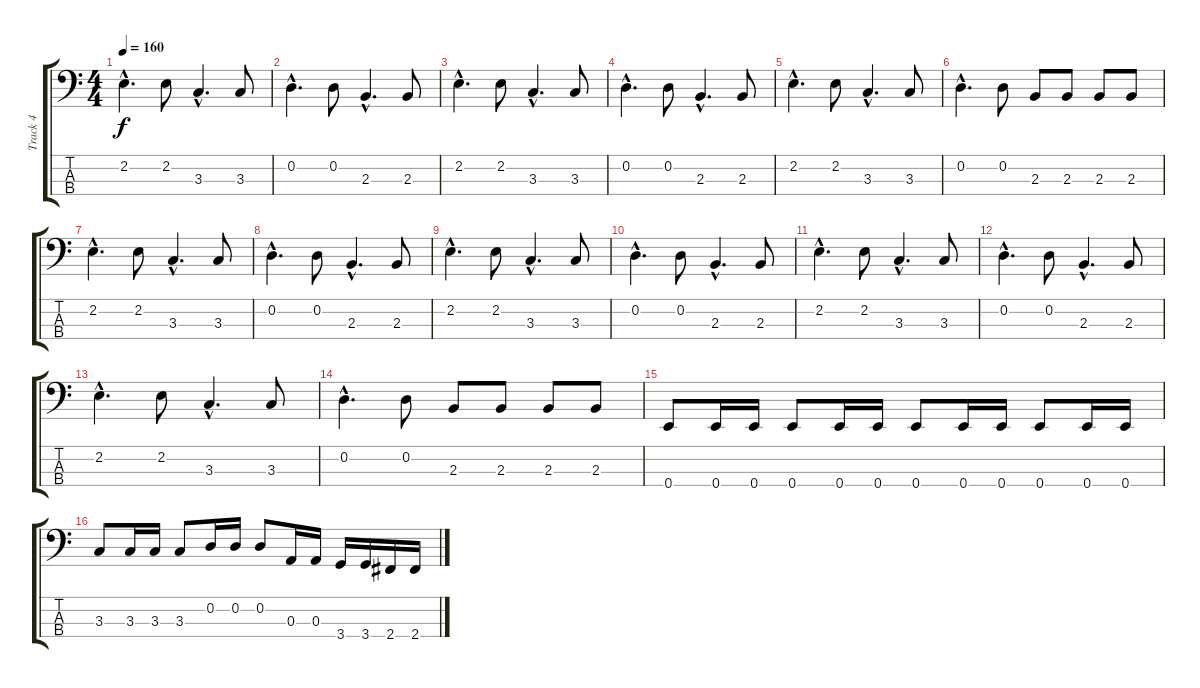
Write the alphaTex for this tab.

\track ("Track 4" "Track 4") {instrument electricbasspick}
\staff {score tabs}
\tuning (G2 D2 A1 E1) {hide}
\ts (4 4)
\tempo 160
\clef f4
\ks c
2.2{hac}.4{d dy f} 2.2.8 3.3{hac}.4{d} 3.3.8 |
0.2{hac}.4{d} 0.2.8 2.3{hac}.4{d} 2.3.8 |
2.2{hac}.4{d} 2.2.8 3.3{hac}.4{d} 3.3.8 |
0.2{hac}.4{d} 0.2.8 2.3{hac}.4{d} 2.3.8 |
2.2{hac}.4{d} 2.2.8 3.3{hac}.4{d} 3.3.8 |
0.2{hac}.4{d} 0.2.8 2.3.8 2.3.8 2.3.8 2.3.8 |
2.2{hac}.4{d} 2.2.8 3.3{hac}.4{d} 3.3.8 |
0.2{hac}.4{d} 0.2.8 2.3{hac}.4{d} 2.3.8 |
2.2{hac}.4{d} 2.2.8 3.3{hac}.4{d} 3.3.8 |
0.2{hac}.4{d} 0.2.8 2.3{hac}.4{d} 2.3.8 |
2.2{hac}.4{d} 2.2.8 3.3{hac}.4{d} 3.3.8 |
0.2{hac}.4{d} 0.2.8 2.3{hac}.4{d} 2.3.8 |
2.2{hac}.4{d} 2.2.8 3.3{hac}.4{d} 3.3.8 |
0.2{hac}.4{d} 0.2.8 2.3.8 2.3.8 2.3.8 2.3.8 |
0.4.8 0.4.16 0.4.16 0.4.8 0.4.16 0.4.16 0.4.8 0.4.16 0.4.16 0.4.8 0.4.16 0.4.16 |
3.3.8 3.3.16 3.3.16 3.3.8 0.2.16 0.2.16 0.2.8 0.3.16 0.3.16 3.4.16 3.4.16 2.4.16 2.4.16
